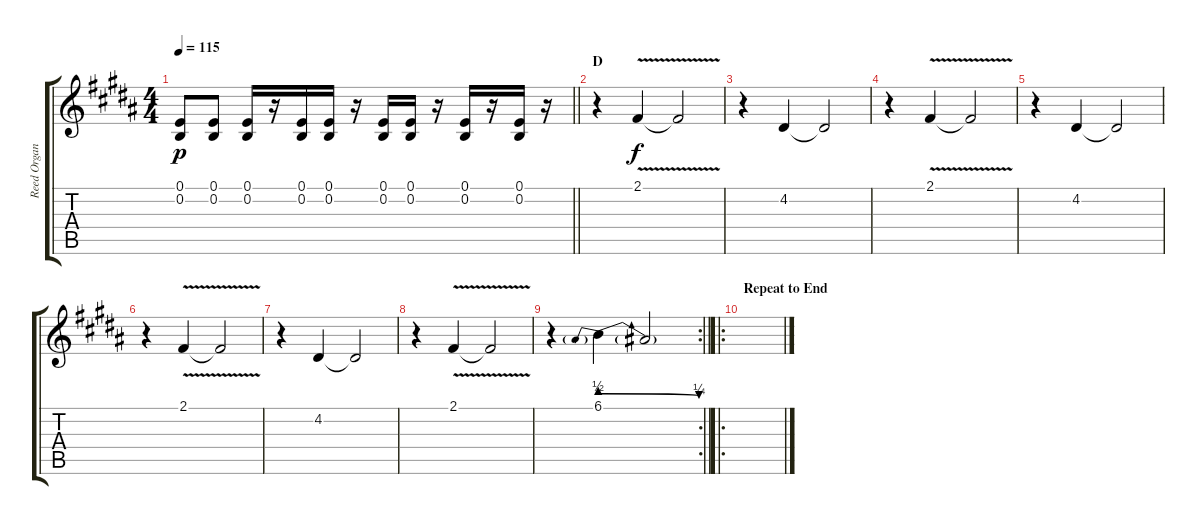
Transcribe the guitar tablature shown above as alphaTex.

\track ("Reed Organ/Nylon Guitar" "Reed Organ") {instrument reedorgan}
\staff {score tabs}
\tuning (E4 B3 G3 D3 A2 E2) {hide}
\ts (4 4)
\tempo 115
\clef g2
\barLineRight lightlight
\ks b
(0.1 0.2).8{dy p} (0.1 0.2).8 (0.1 0.2).16 r.16 (0.1 0.2).16 (0.1 0.2).16 r.16 (0.1 0.2).16 (0.1 0.2).16 r.16 (0.1 0.2).16 r.16 (0.1 0.2).16 r.16 |
\section ("" "D")
r.4{volume 13 balance 8 instrument reedorgan} 2.1{v}.4{dy f} 2.1{t}.2{volume 7} |
r.4{volume 13} 4.2.4 4.2{t}.2{volume 7} |
r.4{volume 13} 2.1{v}.4 2.1{t}.2{volume 7} |
r.4{volume 13} 4.2.4 4.2{t}.2{volume 7} |
r.4{volume 13} 2.1{v}.4 2.1{t}.2{volume 7} |
r.4{volume 13} 4.2.4 4.2{t}.2{volume 7} |
r.4{volume 13} 2.1{v}.4 2.1{t}.2{volume 7} |
\rc 2
\barLineRight lightlight
r.4{volume 13} 6.1{be (prebendrelease 0 2 60 1)}.4 6.1{t}.2{volume 7} |
\ro
\section ("" "Repeat to End")
